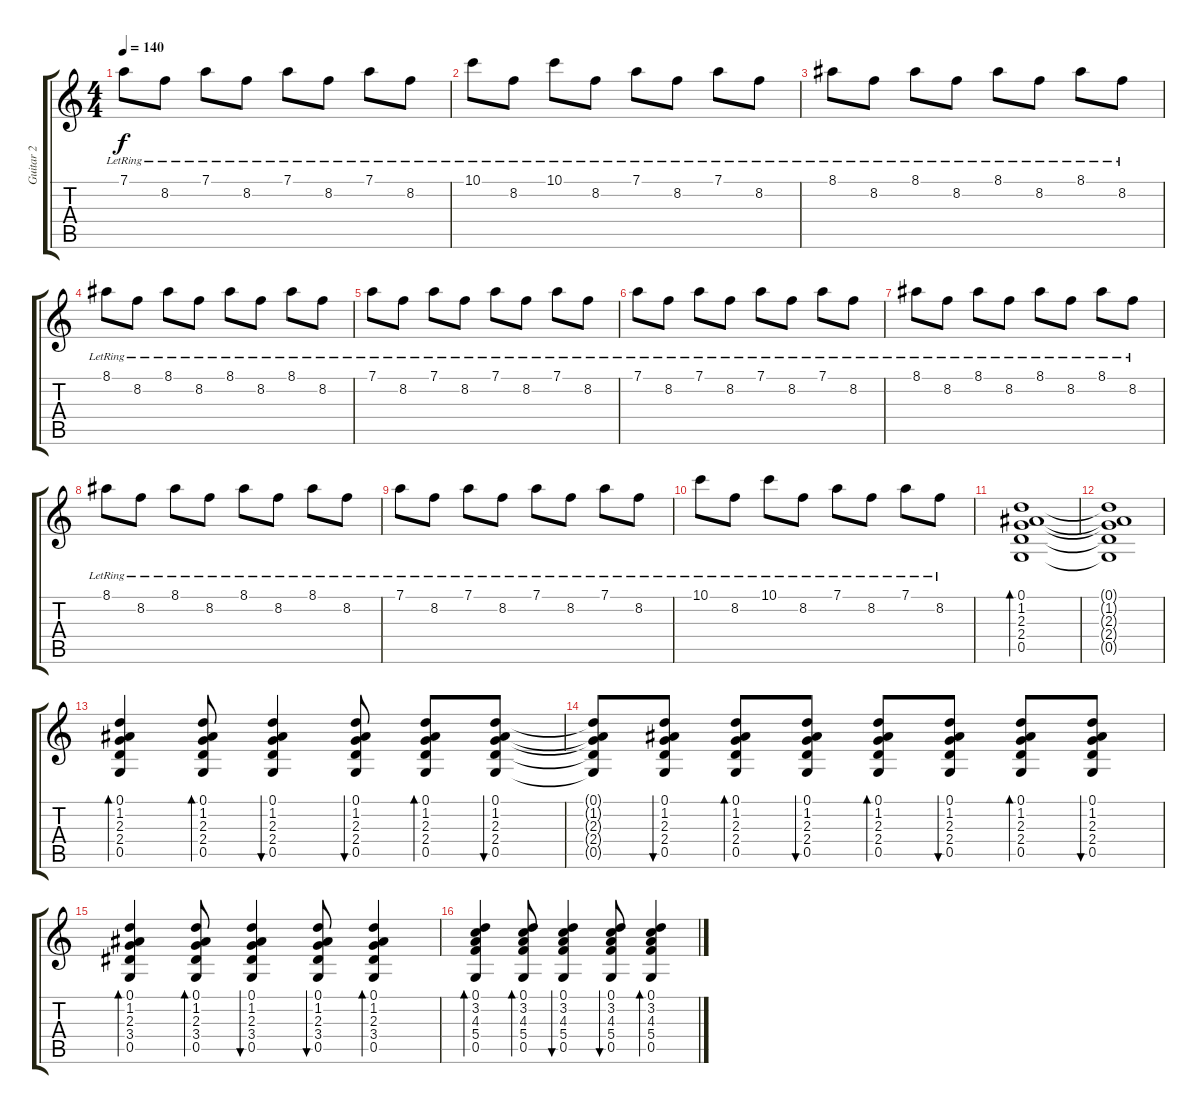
\track ("Guitar 2" "Guitar 2") {instrument acousticguitarnylon}
\staff {score tabs}
\tuning (D4 A3 F3 C3 G2 C2) {hide}
\ts (4 4)
\tempo 140
\clef g2
\ks c
7.1{lr}.8{dy f} 8.2{lr}.8 7.1{lr}.8 8.2{lr}.8 7.1{lr}.8 8.2{lr}.8 7.1{lr}.8 8.2{lr}.8 |
10.1{lr}.8 8.2{lr}.8 10.1{lr}.8 8.2{lr}.8 7.1{lr}.8 8.2{lr}.8 7.1{lr}.8 8.2{lr}.8 |
8.1{lr}.8 8.2{lr}.8 8.1{lr}.8 8.2{lr}.8 8.1{lr}.8 8.2{lr}.8 8.1{lr}.8 8.2{lr}.8 |
8.1{lr}.8 8.2{lr}.8 8.1{lr}.8 8.2{lr}.8 8.1{lr}.8 8.2{lr}.8 8.1{lr}.8 8.2{lr}.8 |
7.1{lr}.8 8.2{lr}.8 7.1{lr}.8 8.2{lr}.8 7.1{lr}.8 8.2{lr}.8 7.1{lr}.8 8.2{lr}.8 |
7.1{lr}.8 8.2{lr}.8 7.1{lr}.8 8.2{lr}.8 7.1{lr}.8 8.2{lr}.8 7.1{lr}.8 8.2{lr}.8 |
8.1{lr}.8 8.2{lr}.8 8.1{lr}.8 8.2{lr}.8 8.1{lr}.8 8.2{lr}.8 8.1{lr}.8 8.2{lr}.8 |
8.1{lr}.8 8.2{lr}.8 8.1{lr}.8 8.2{lr}.8 8.1{lr}.8 8.2{lr}.8 8.1{lr}.8 8.2{lr}.8 |
7.1{lr}.8 8.2{lr}.8 7.1{lr}.8 8.2{lr}.8 7.1{lr}.8 8.2{lr}.8 7.1{lr}.8 8.2{lr}.8 |
10.1{lr}.8 8.2{lr}.8 10.1{lr}.8 8.2{lr}.8 7.1{lr}.8 8.2{lr}.8 7.1{lr}.8 8.2{lr}.8 |
(0.1 1.2 2.3 2.4 0.5).1{bd 60} |
(0.1{t} 1.2{t} 2.3{t} 2.4{t} 0.5{t}).1 |
(0.1 1.2 2.3 2.4 0.5).4{bd 60} (0.1 1.2 2.3 2.4 0.5).8{bd 60} (0.1 1.2 2.3 2.4 0.5).4{bu 60} (0.1 1.2 2.3 2.4 0.5).8{bu 60} (0.1 1.2 2.3 2.4 0.5).8{bd 60} (0.1 1.2 2.3 2.4 0.5).8{bu 60} |
(0.1{t} 1.2{t} 2.3{t} 2.4{t} 0.5{t}).8 (0.1 1.2 2.3 2.4 0.5).8{bu 60} (0.1 1.2 2.3 2.4 0.5).8{bd 60} (0.1 1.2 2.3 2.4 0.5).8{bu 60} (0.1 1.2 2.3 2.4 0.5).8{bd 60} (0.1 1.2 2.3 2.4 0.5).8{bu 60} (0.1 1.2 2.3 2.4 0.5).8{bd 60} (0.1 1.2 2.3 2.4 0.5).8{bu 60} |
(0.1 1.2 2.3 3.4 0.5).4{bd 60} (0.1 1.2 2.3 3.4 0.5).8{bd 60} (0.1 1.2 2.3 3.4 0.5).4{bu 60} (0.1 1.2 2.3 3.4 0.5).8{bu 60} (0.1 1.2 2.3 3.4 0.5).4{bd 60} |
(0.1 3.2 4.3 5.4 0.5).4{bd 60} (0.1 3.2 4.3 5.4 0.5).8{bd 60} (0.1 3.2 4.3 5.4 0.5).4{bu 60} (0.1 3.2 4.3 5.4 0.5).8{bu 60} (0.1 3.2 4.3 5.4 0.5).4{bd 60}
